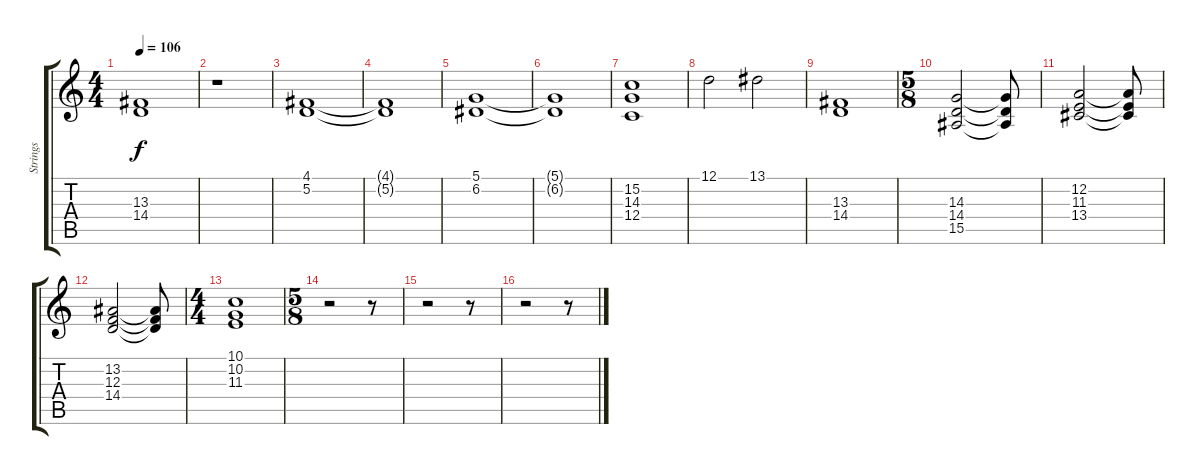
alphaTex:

\track ("Strings" "Strings") {instrument stringensemble1}
\staff {score tabs}
\tuning (D4 A3 F3 C3 G2 D2) {hide}
\ts (4 4)
\tempo 106
\clef g2
\ks c
(13.3 14.4).1{dy f} |
r.1 |
(4.1 5.2).1 |
(4.1{t} 5.2{t}).1 |
(5.1 6.2).1 |
(5.1{t} 6.2{t}).1 |
(15.2 14.3 12.4).1 |
12.1.2 13.1.2 |
(13.3 14.4).1 |
\ts (5 8)
(14.3 14.4 15.5).2 (14.3{t} 14.4{t} 15.5{t}).8 |
(12.2 11.3 13.4).2 (12.2{t} 11.3{t} 13.4{t}).8 |
(13.2 12.3 14.4).2 (13.2{t} 12.3{t} 14.4{t}).8 |
\ts (4 4)
(10.1 10.2 11.3).1 |
\ts (5 8)
r.2 r.8 |
r.2 r.8 |
r.2 r.8
